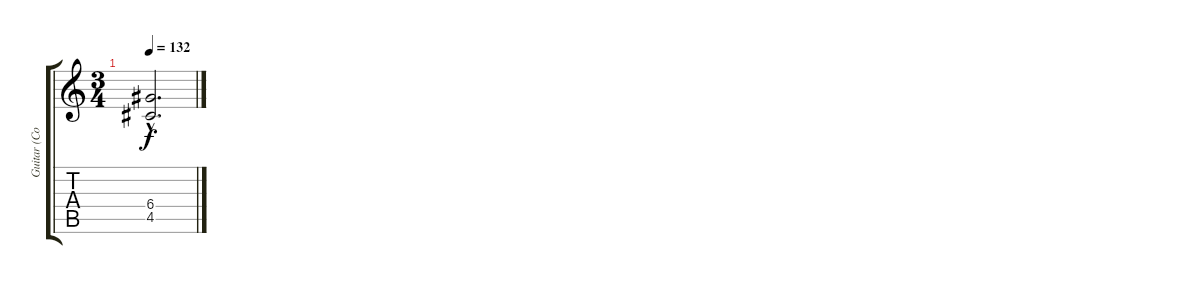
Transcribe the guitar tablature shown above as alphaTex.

\track ("Guitar (Corin)" "Guitar (Co") {instrument electricguitarclean}
\staff {score tabs}
\tuning (E4 B3 G3 D3 A2 E2) {hide}
\ts (3 4)
\tempo 132
\clef g2
\ks c
(6.4{hac t} 4.5{hac t}).2{d dy f}
